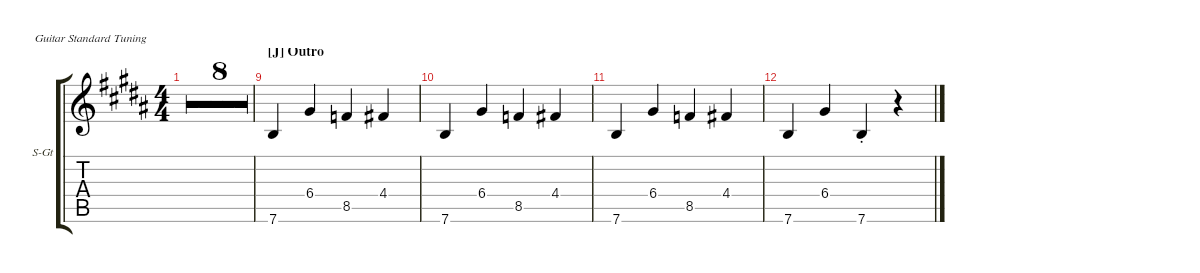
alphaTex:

\hideDynamics
\bracketExtendMode groupsimilarinstruments
\firstSystemTrackNameOrientation horizontal
\otherSystemsTrackNameOrientation horizontal
\track ("Gtr clean 3" "S-Gt") {multiBarRest instrument acousticguitarsteel}
\staff {score tabs}
\tuning (E4 B3 G3 D3 A2 E2)
\ts (4 4)
\tf triplet16th
\tempo 93
\clef g2
\ks b
r.4{dy mp} r.2{d} |
r.4 r.2{d} |
r.4 r.2{d} |
r.4 r.2{d} |
r.4 r.2{d} |
r.4 r.2{d} |
r.4 r.2{d} |
\barLineRight lightlight
r.4 r.2{d} |
\section ("J" "Outro")
7.6{acc forcenatural}.4 6.4{acc #}.4 8.5{acc forcenatural}.4 4.4{acc #}.4 |
7.6{acc forcenatural}.4 6.4{acc #}.4 8.5{acc forcenatural}.4 4.4{acc #}.4 |
7.6{acc forcenatural}.4 6.4{acc #}.4 8.5{acc forcenatural}.4 4.4{acc #}.4 |
7.6{acc forcenatural}.4 6.4{acc #}.4 7.6{st acc forcenatural}.4 r.4
